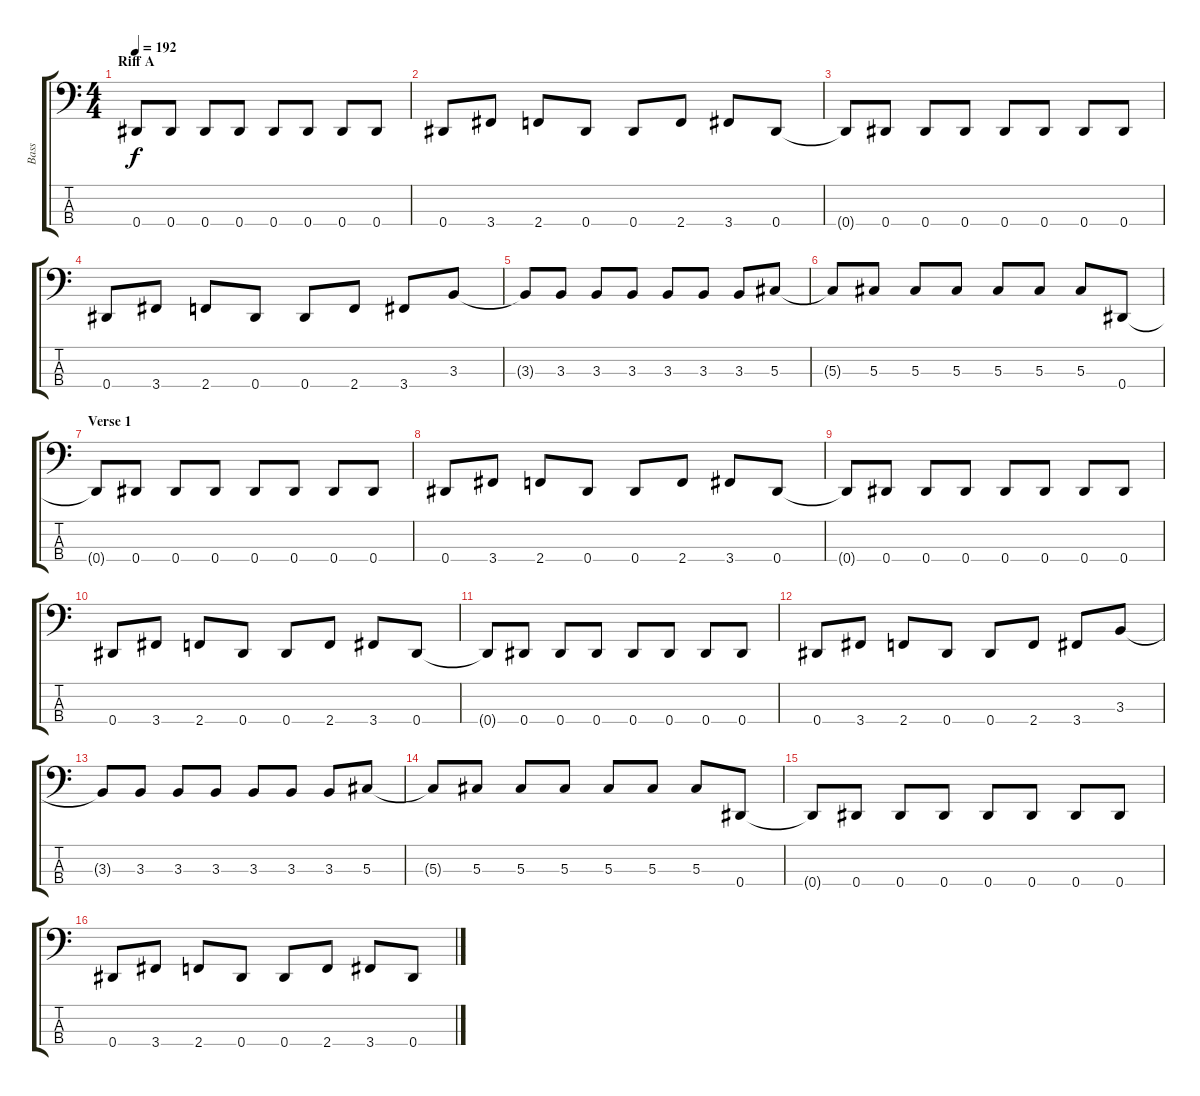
\track ("Bass" "Bass") {instrument electricbasspick}
\staff {score tabs}
\tuning (Gb2 Db2 Ab1 Eb1) {hide}
\ts (4 4)
\section ("" "Riff A")
\tempo 192
\clef f4
\ks c
0.4{t}.8{dy f} 0.4.8 0.4.8 0.4.8 0.4.8 0.4.8 0.4.8 0.4.8 |
0.4.8 3.4.8 2.4.8 0.4.8 0.4.8 2.4.8 3.4.8 0.4.8 |
0.4{t}.8 0.4.8 0.4.8 0.4.8 0.4.8 0.4.8 0.4.8 0.4.8 |
0.4.8 3.4.8 2.4.8 0.4.8 0.4.8 2.4.8 3.4.8 3.3.8 |
3.3{t}.8 3.3.8 3.3.8 3.3.8 3.3.8 3.3.8 3.3.8 5.3.8 |
5.3{t}.8 5.3.8 5.3.8 5.3.8 5.3.8 5.3.8 5.3.8 0.4.8 |
\section ("" "Verse 1")
0.4{t}.8 0.4.8 0.4.8 0.4.8 0.4.8 0.4.8 0.4.8 0.4.8 |
0.4.8 3.4.8 2.4.8 0.4.8 0.4.8 2.4.8 3.4.8 0.4.8 |
0.4{t}.8 0.4.8 0.4.8 0.4.8 0.4.8 0.4.8 0.4.8 0.4.8 |
0.4.8 3.4.8 2.4.8 0.4.8 0.4.8 2.4.8 3.4.8 0.4.8 |
0.4{t}.8 0.4.8 0.4.8 0.4.8 0.4.8 0.4.8 0.4.8 0.4.8 |
0.4.8 3.4.8 2.4.8 0.4.8 0.4.8 2.4.8 3.4.8 3.3.8 |
3.3{t}.8 3.3.8 3.3.8 3.3.8 3.3.8 3.3.8 3.3.8 5.3.8 |
5.3{t}.8 5.3.8 5.3.8 5.3.8 5.3.8 5.3.8 5.3.8 0.4.8 |
0.4{t}.8 0.4.8 0.4.8 0.4.8 0.4.8 0.4.8 0.4.8 0.4.8 |
0.4.8 3.4.8 2.4.8 0.4.8 0.4.8 2.4.8 3.4.8 0.4.8
